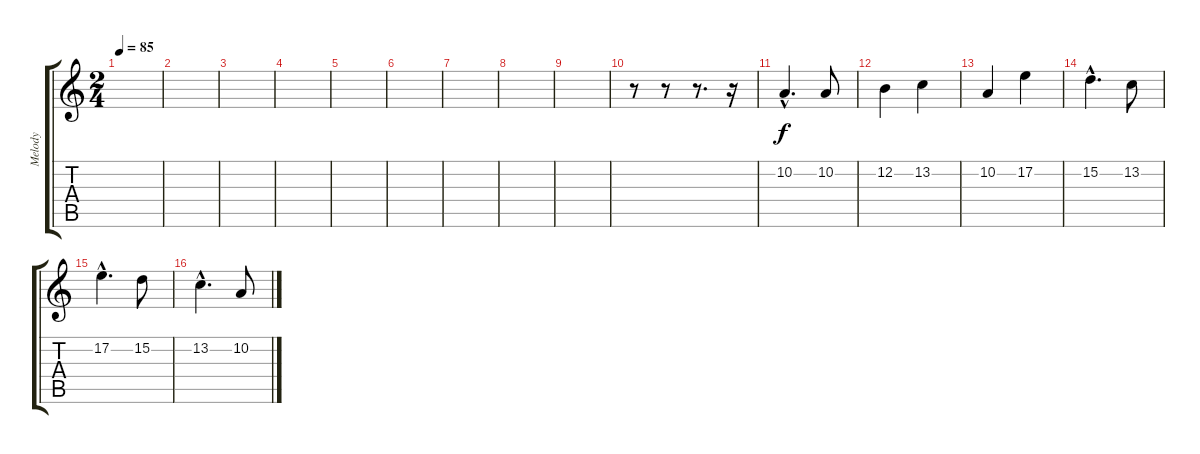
\track ("Melody" "Melody") {instrument piccolo}
\staff {score tabs}
\tuning (E4 B3 G3 D3 A2 E2) {hide}
\ts (2 4)
\tempo 85
\clef g2
\ks c
|
|
|
|
|
|
|
|
|
r.8 r.8 r.8{d} r.16 |
10.2{hac}.4{d volume 12} 10.2.8 |
12.2.4 13.2.4 |
10.2.4 17.2.4 |
15.2{hac}.4{d} 13.2.8 |
17.2{hac}.4{d} 15.2.8 |
13.2{hac}.4{d} 10.2.8
